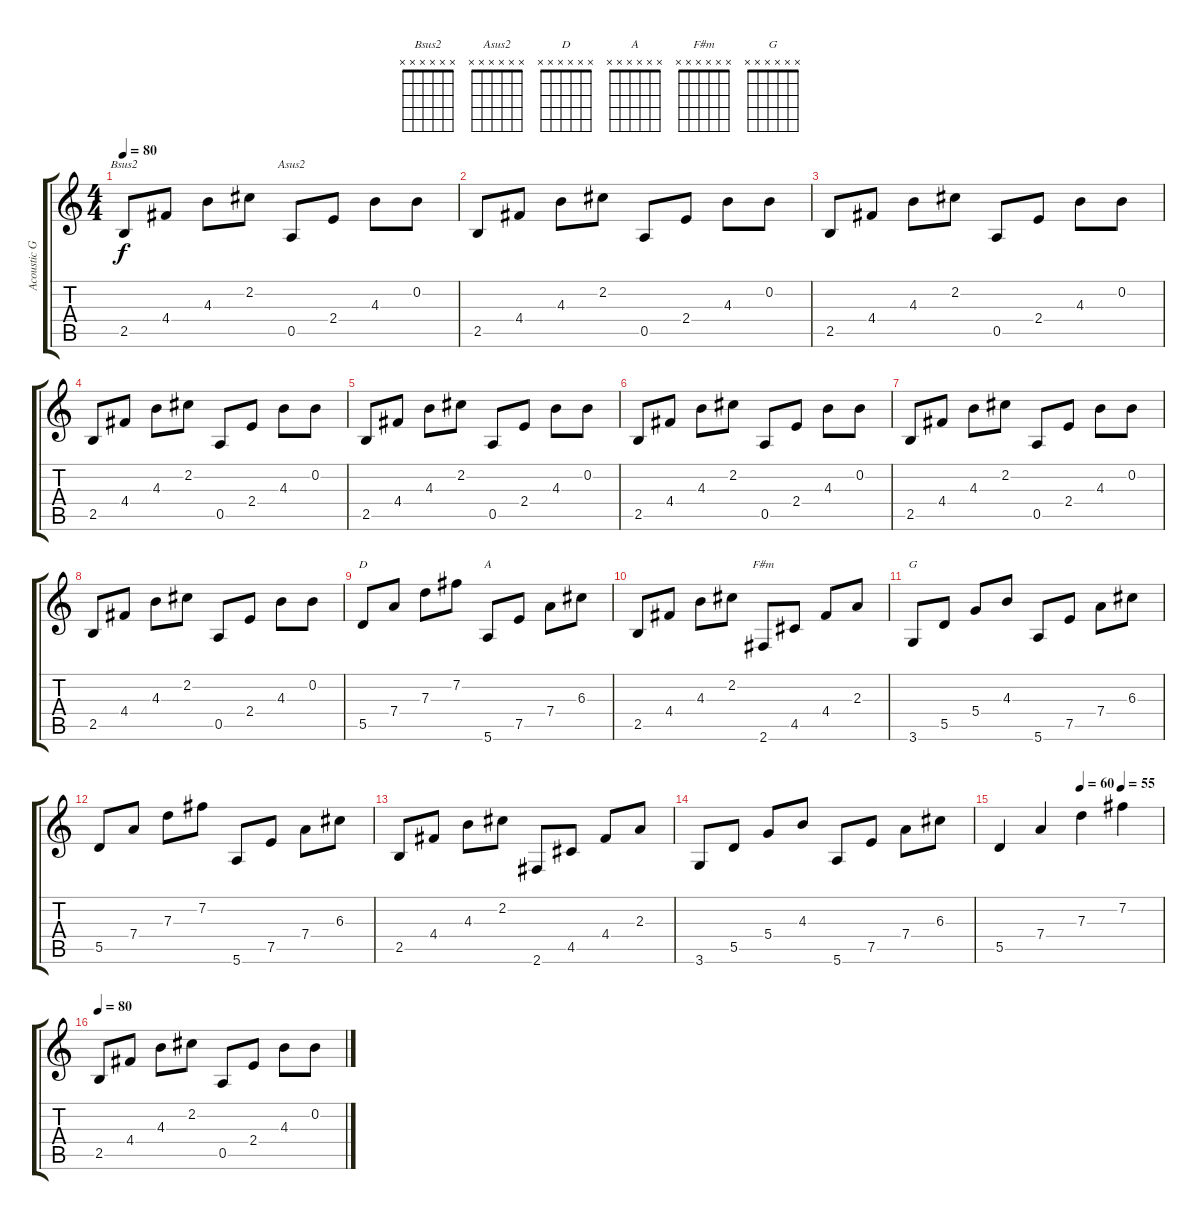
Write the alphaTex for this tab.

\track ("Acoustic Guitar" "Acoustic G") {instrument acousticguitarsteel}
\staff {score tabs}
\tuning (E4 B3 G3 D3 A2 E2) {hide}
\chord ("Bsus2" x x x x x x)
\chord ("Asus2" x x x x x x)
\chord ("D" x x x x x x)
\chord ("A" x x x x x x)
\chord ("F#m" x x x x x x)
\chord ("G" x x x x x x)
\ts (4 4)
\tempo 80
\clef g2
\ks c
2.5.8{ch "Bsus2" dy f} 4.4.8 4.3.8 2.2.8 0.5.8{ch "Asus2"} 2.4.8 4.3.8 0.2.8 |
2.5.8 4.4.8 4.3.8 2.2.8 0.5.8 2.4.8 4.3.8 0.2.8 |
2.5.8 4.4.8 4.3.8 2.2.8 0.5.8 2.4.8 4.3.8 0.2.8 |
2.5.8 4.4.8 4.3.8 2.2.8 0.5.8 2.4.8 4.3.8 0.2.8 |
2.5.8 4.4.8 4.3.8 2.2.8 0.5.8 2.4.8 4.3.8 0.2.8 |
2.5.8 4.4.8 4.3.8 2.2.8 0.5.8 2.4.8 4.3.8 0.2.8 |
2.5.8 4.4.8 4.3.8 2.2.8 0.5.8 2.4.8 4.3.8 0.2.8 |
2.5.8 4.4.8 4.3.8 2.2.8 0.5.8 2.4.8 4.3.8 0.2.8 |
5.5.8{ch "D"} 7.4.8 7.3.8 7.2.8 5.6.8{ch "A"} 7.5.8 7.4.8 6.3.8 |
2.5.8 4.4.8 4.3.8 2.2.8 2.6.8{ch "F#m"} 4.5.8 4.4.8 2.3.8 |
3.6.8{ch "G"} 5.5.8 5.4.8 4.3.8 5.6.8 7.5.8 7.4.8 6.3.8 |
5.5.8 7.4.8 7.3.8 7.2.8 5.6.8 7.5.8 7.4.8 6.3.8 |
2.5.8 4.4.8 4.3.8 2.2.8 2.6.8 4.5.8 4.4.8 2.3.8 |
3.6.8 5.5.8 5.4.8 4.3.8 5.6.8 7.5.8 7.4.8 6.3.8 |
\tempo (60 0.5)
\tempo (55 0.75)
5.5.4 7.4.4 7.3.4 7.2.4 |
\tempo 81
\tempo 80
2.5.8 4.4.8 4.3.8 2.2.8 0.5.8 2.4.8 4.3.8 0.2.8
